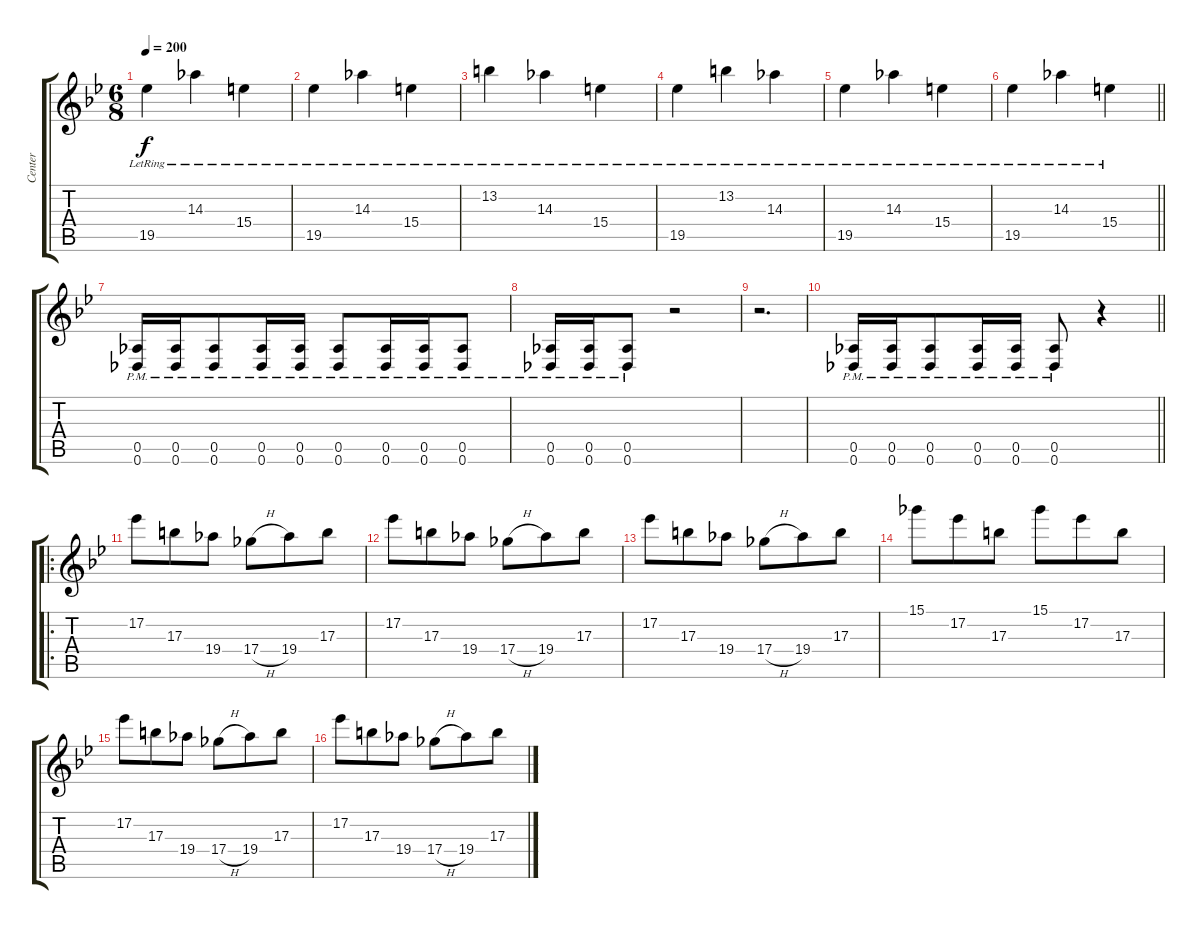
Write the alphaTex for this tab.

\track ("Center" "Center") {instrument overdrivenguitar}
\staff {score tabs}
\tuning (Eb4 Bb3 Gb3 Db3 Ab2 Db2) {hide}
\ts (6 8)
\tempo 200
\clef g2
\ks bb
19.5{lr}.4{dy f} 14.3{lr}.4 15.4{lr}.4 |
19.5{lr}.4 14.3{lr}.4 15.4{lr}.4 |
13.2{lr}.4 14.3{lr}.4 15.4{lr}.4 |
19.5{lr}.4 13.2{lr}.4 14.3{lr}.4 |
19.5{lr}.4 14.3{lr}.4 15.4{lr}.4 |
\barLineRight lightlight
19.5{lr}.4 14.3{lr}.4 15.4{lr}.4 |
(0.5{pm} 0.6{pm}).16 (0.5{pm} 0.6{pm}).16 (0.5{pm} 0.6{pm}).8 (0.5{pm} 0.6{pm}).16 (0.5{pm} 0.6{pm}).16 (0.5{pm} 0.6{pm}).8 (0.5{pm} 0.6{pm}).16 (0.5{pm} 0.6{pm}).16 (0.5{pm} 0.6{pm}).8 |
(0.5{pm} 0.6{pm}).16 (0.5{pm} 0.6{pm}).16 (0.5{pm} 0.6{pm}).8 r.2 |
r.2{d} |
\barLineRight lightlight
(0.5{pm} 0.6{pm}).16 (0.5{pm} 0.6{pm}).16 (0.5{pm} 0.6{pm}).8 (0.5{pm} 0.6{pm}).16 (0.5{pm} 0.6{pm}).16 (0.5{pm} 0.6{pm}).8 r.4 |
\ro
17.2.8 17.3.8 19.4.8 17.4{h}.8 19.4.8 17.3.8 |
17.2.8 17.3.8 19.4.8 17.4{h}.8 19.4.8 17.3.8 |
17.2.8 17.3.8 19.4.8 17.4{h}.8 19.4.8 17.3.8 |
15.1.8 17.2.8 17.3.8 15.1.8 17.2.8 17.3.8 |
17.2.8 17.3.8 19.4.8 17.4{h}.8 19.4.8 17.3.8 |
17.2.8 17.3.8 19.4.8 17.4{h}.8 19.4.8 17.3.8
